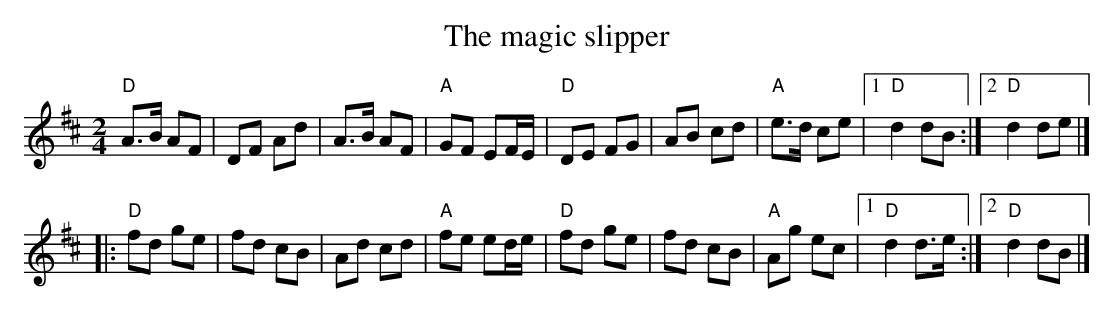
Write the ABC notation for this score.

X:1
T:The magic slipper
M:2/4
L:1/8
K:D
"D"A>B AF|DF Ad|A>B AF|"A"GF EF/E/|\
"D"DE FG|AB cd|"A"e>d ce|[1 "D"d2 dB:|[2 "D"d2 de|]
|:"D"fd ge|fd cB|Ad cd|"A"fe ed/e/|\
"D"fd ge|fd cB|"A"Ag ec|[1 "D"d2 d>e:|[2 "D"d2 dB|]
